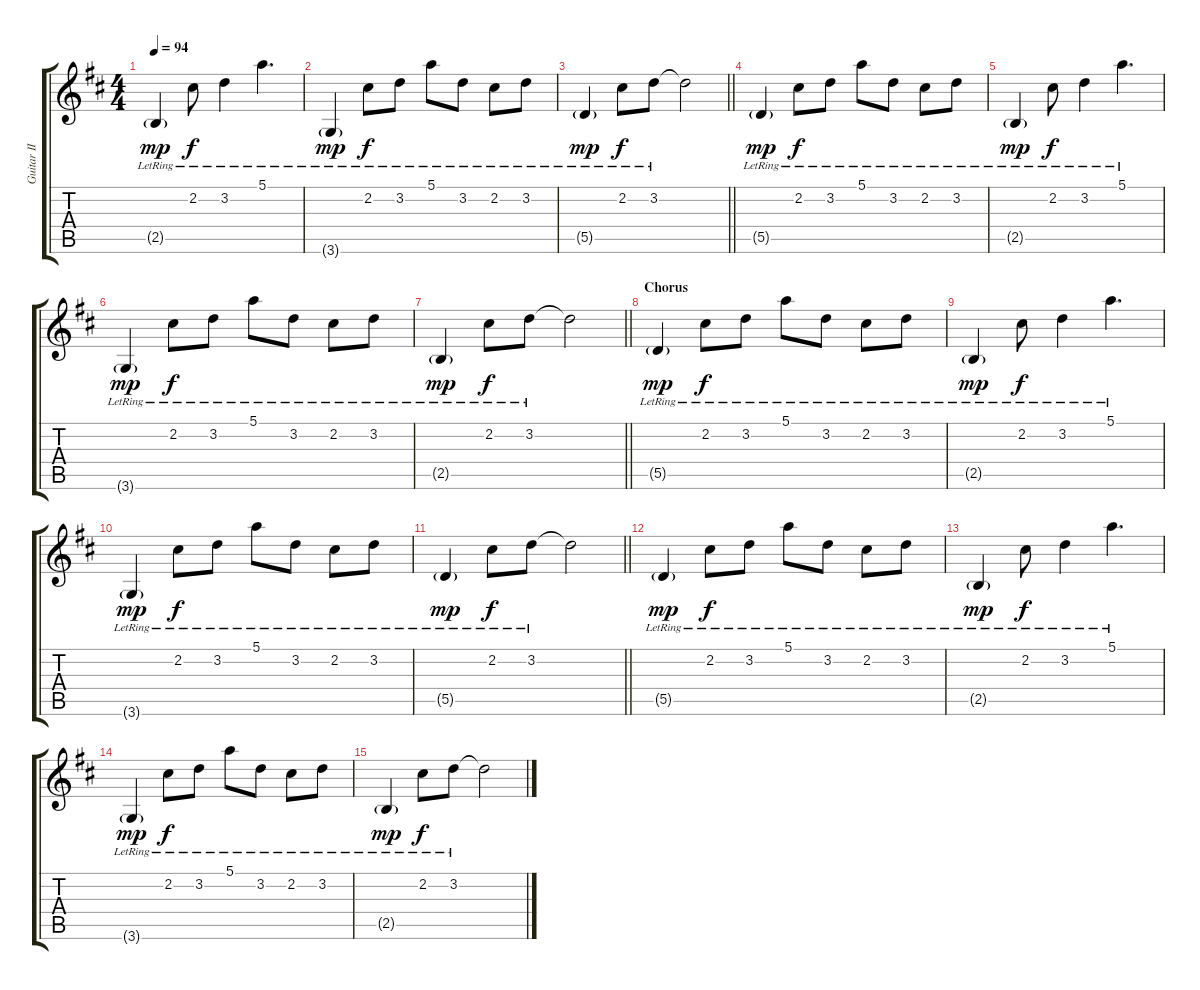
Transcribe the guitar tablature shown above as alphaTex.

\track ("Guitar II" "Guitar II") {instrument electricguitarclean}
\staff {score tabs}
\tuning (E4 B3 G3 D3 A2 E2) {hide}
\ts (4 4)
\tempo 94
\clef g2
\ks d
2.5{g lr}.4{dy mp} 2.2{lr}.8{dy f} 3.2{lr}.4 5.1{lr}.4{d} |
3.6{g lr}.4{dy mp} 2.2{lr}.8{dy f} 3.2{lr}.8 5.1{lr}.8 3.2{lr}.8 2.2{lr}.8 3.2{lr}.8 |
\barLineRight lightlight
5.5{g lr}.4{dy mp} 2.2{lr}.8{dy f} 3.2{lr}.8 3.2{t}.2 |
\section ("" "")
5.5{g lr}.4{dy mp} 2.2{lr}.8{dy f} 3.2{lr}.8 5.1{lr}.8 3.2{lr}.8 2.2{lr}.8 3.2{lr}.8 |
2.5{g lr}.4{dy mp} 2.2{lr}.8{dy f} 3.2{lr}.4 5.1{lr}.4{d} |
3.6{g lr}.4{dy mp} 2.2{lr}.8{dy f} 3.2{lr}.8 5.1{lr}.8 3.2{lr}.8 2.2{lr}.8 3.2{lr}.8 |
\barLineRight lightlight
2.5{g lr}.4{dy mp} 2.2{lr}.8{dy f} 3.2{lr}.8 3.2{t}.2 |
\section ("" "Chorus")
5.5{g lr}.4{dy mp} 2.2{lr}.8{dy f} 3.2{lr}.8 5.1{lr}.8 3.2{lr}.8 2.2{lr}.8 3.2{lr}.8 |
2.5{g lr}.4{dy mp} 2.2{lr}.8{dy f} 3.2{lr}.4 5.1{lr}.4{d} |
3.6{g lr}.4{dy mp} 2.2{lr}.8{dy f} 3.2{lr}.8 5.1{lr}.8 3.2{lr}.8 2.2{lr}.8 3.2{lr}.8 |
\barLineRight lightlight
5.5{g lr}.4{dy mp} 2.2{lr}.8{dy f} 3.2{lr}.8 3.2{t}.2 |
\section ("" "")
5.5{g lr}.4{dy mp} 2.2{lr}.8{dy f} 3.2{lr}.8 5.1{lr}.8 3.2{lr}.8 2.2{lr}.8 3.2{lr}.8 |
2.5{g lr}.4{dy mp} 2.2{lr}.8{dy f} 3.2{lr}.4 5.1{lr}.4{d} |
3.6{g lr}.4{dy mp} 2.2{lr}.8{dy f} 3.2{lr}.8 5.1{lr}.8 3.2{lr}.8 2.2{lr}.8 3.2{lr}.8 |
2.5{g lr}.4{dy mp} 2.2{lr}.8{dy f} 3.2{lr}.8 3.2{t}.2
